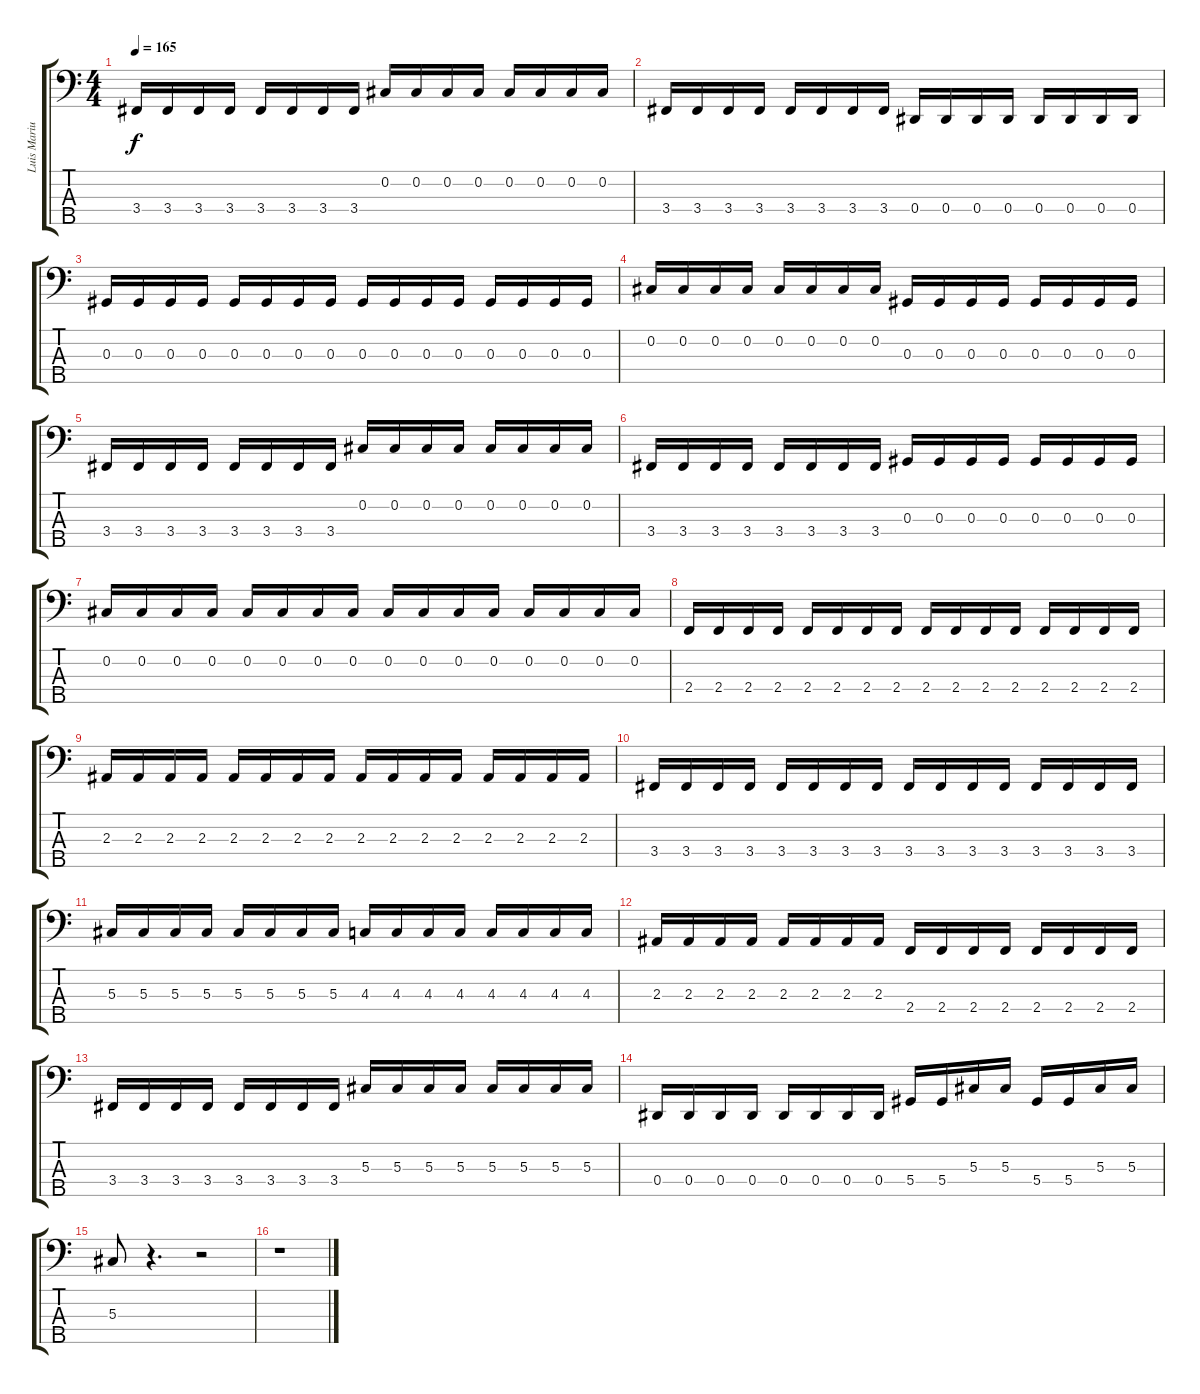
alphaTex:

\track ("Luis Mariutti" "Luis Mariu") {instrument electricbassfinger}
\staff {score tabs}
\tuning (Gb2 Db2 Ab1 Eb1 Bb0) {hide}
\ts (4 4)
\tempo 165
\clef f4
\ks c
3.4.16{dy f} 3.4.16 3.4.16 3.4.16 3.4.16 3.4.16 3.4.16 3.4.16 0.2.16 0.2.16 0.2.16 0.2.16 0.2.16 0.2.16 0.2.16 0.2.16 |
3.4.16 3.4.16 3.4.16 3.4.16 3.4.16 3.4.16 3.4.16 3.4.16 0.4.16 0.4.16 0.4.16 0.4.16 0.4.16 0.4.16 0.4.16 0.4.16 |
0.3.16 0.3.16 0.3.16 0.3.16 0.3.16 0.3.16 0.3.16 0.3.16 0.3.16 0.3.16 0.3.16 0.3.16 0.3.16 0.3.16 0.3.16 0.3.16 |
0.2.16 0.2.16 0.2.16 0.2.16 0.2.16 0.2.16 0.2.16 0.2.16 0.3.16 0.3.16 0.3.16 0.3.16 0.3.16 0.3.16 0.3.16 0.3.16 |
3.4.16 3.4.16 3.4.16 3.4.16 3.4.16 3.4.16 3.4.16 3.4.16 0.2.16 0.2.16 0.2.16 0.2.16 0.2.16 0.2.16 0.2.16 0.2.16 |
3.4.16 3.4.16 3.4.16 3.4.16 3.4.16 3.4.16 3.4.16 3.4.16 0.3.16 0.3.16 0.3.16 0.3.16 0.3.16 0.3.16 0.3.16 0.3.16 |
0.2.16 0.2.16 0.2.16 0.2.16 0.2.16 0.2.16 0.2.16 0.2.16 0.2.16 0.2.16 0.2.16 0.2.16 0.2.16 0.2.16 0.2.16 0.2.16 |
2.4.16 2.4.16 2.4.16 2.4.16 2.4.16 2.4.16 2.4.16 2.4.16 2.4.16 2.4.16 2.4.16 2.4.16 2.4.16 2.4.16 2.4.16 2.4.16 |
2.3.16 2.3.16 2.3.16 2.3.16 2.3.16 2.3.16 2.3.16 2.3.16 2.3.16 2.3.16 2.3.16 2.3.16 2.3.16 2.3.16 2.3.16 2.3.16 |
3.4.16 3.4.16 3.4.16 3.4.16 3.4.16 3.4.16 3.4.16 3.4.16 3.4.16 3.4.16 3.4.16 3.4.16 3.4.16 3.4.16 3.4.16 3.4.16 |
5.3.16 5.3.16 5.3.16 5.3.16 5.3.16 5.3.16 5.3.16 5.3.16 4.3.16 4.3.16 4.3.16 4.3.16 4.3.16 4.3.16 4.3.16 4.3.16 |
2.3.16 2.3.16 2.3.16 2.3.16 2.3.16 2.3.16 2.3.16 2.3.16 2.4.16 2.4.16 2.4.16 2.4.16 2.4.16 2.4.16 2.4.16 2.4.16 |
3.4.16 3.4.16 3.4.16 3.4.16 3.4.16 3.4.16 3.4.16 3.4.16 5.3.16 5.3.16 5.3.16 5.3.16 5.3.16 5.3.16 5.3.16 5.3.16 |
0.4.16 0.4.16 0.4.16 0.4.16 0.4.16 0.4.16 0.4.16 0.4.16 5.4.16 5.4.16 5.3.16 5.3.16 5.4.16 5.4.16 5.3.16 5.3.16 |
5.3.8 r.4{d} r.2 |
r.1
